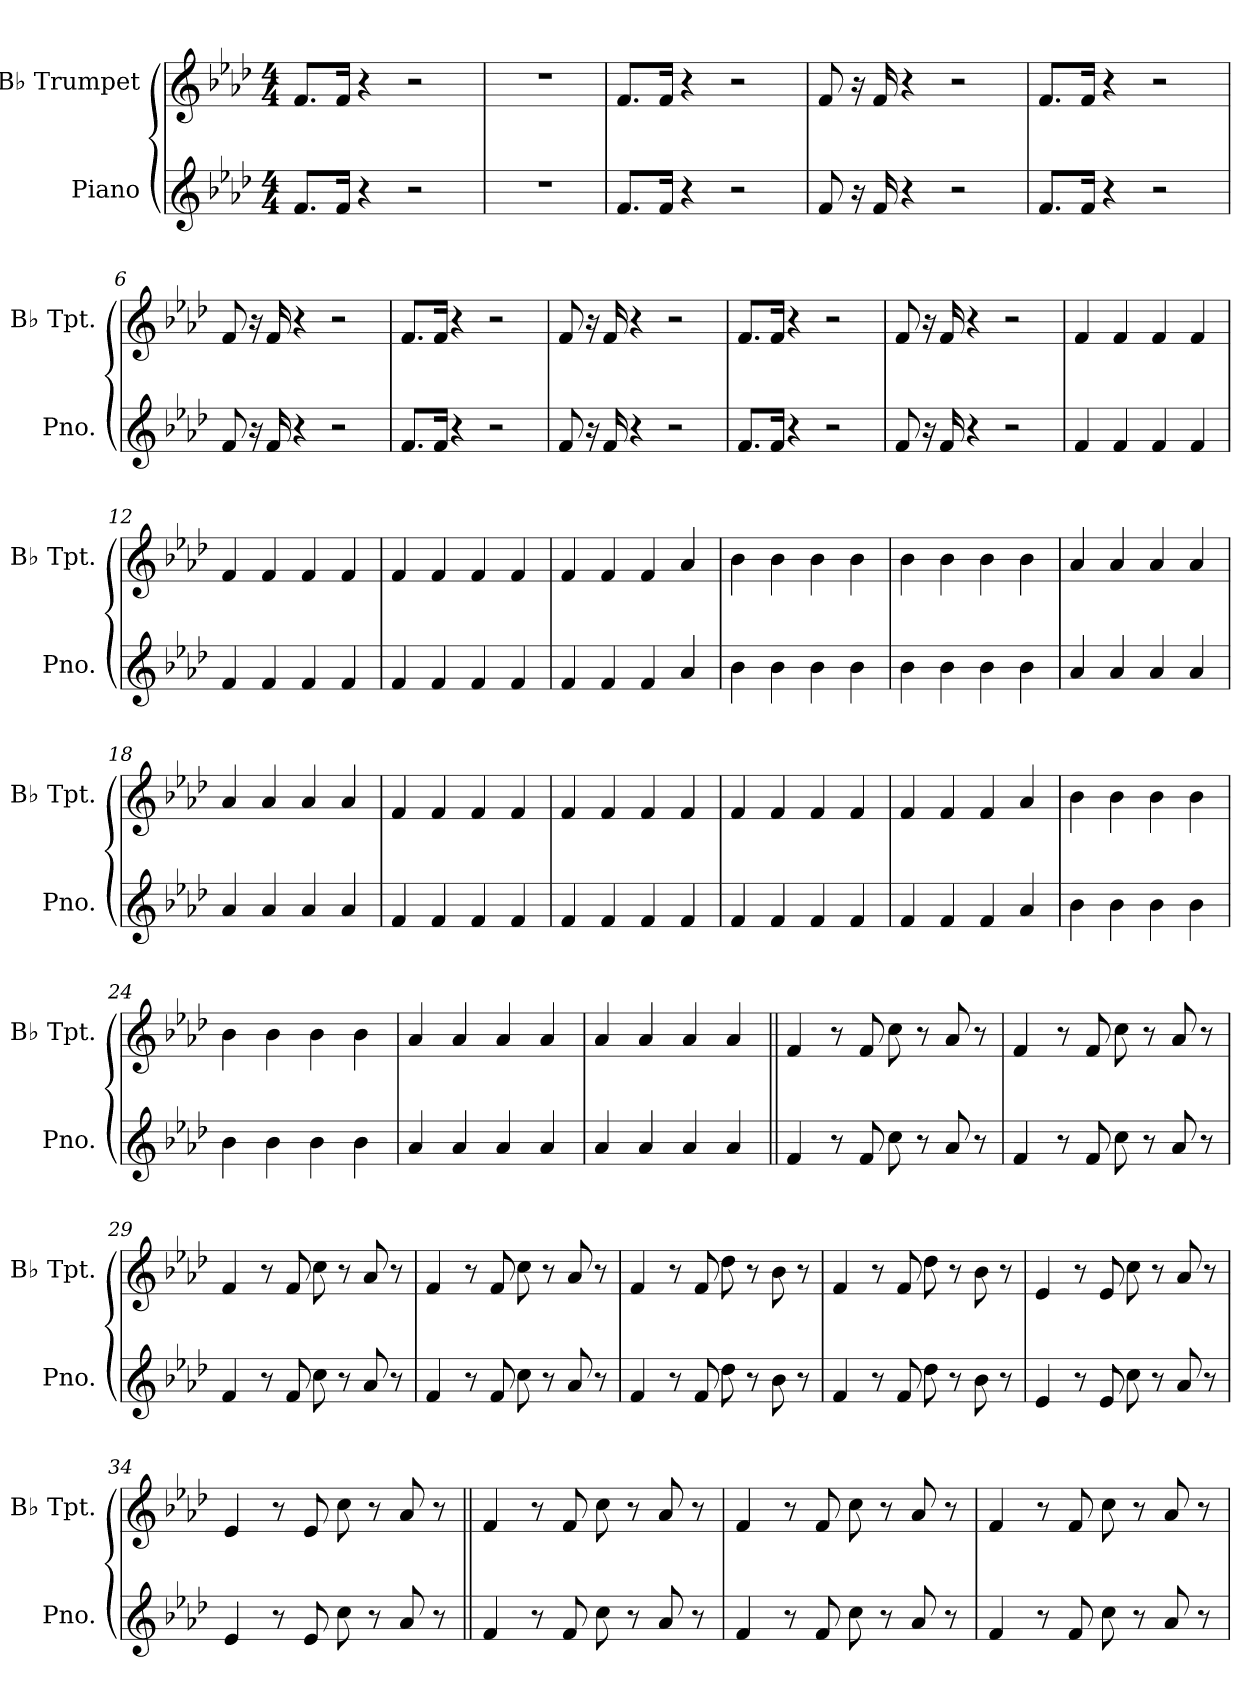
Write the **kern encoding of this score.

**kern	**kern
*part2	*part1
*staff2	*staff1
*I"Piano	*I"B♭ Trumpet
*I'Pno.	*I'B♭ Tpt.
*clefG2	*clefG2
*k[b-e-a-d-]	*k[b-e-a-d-]
*M4/4	*M4/4
=1	=1
8.fL	8.f!L
16fJk	16f!Jk
4r	4r
2r	2r
=2	=2
1r	1r
=3	=3
8.fL	8.f!L
16fJk	16f!Jk
4r	4r
2r	2r
=4	=4
8f	8f!
16r	16r
16f	16f!
4r	4r
2r	2r
=5	=5
8.fL	8.f!L
16fJk	16f!Jk
4r	4r
2r	2r
=6	=6
8f	8f!
16r	16r
16f	16f!
4r	4r
2r	2r
=7	=7
8.fL	8.f!L
16fJk	16f!Jk
4r	4r
2r	2r
=8	=8
8f	8f!
16r	16r
16f	16f!
4r	4r
2r	2r
=9	=9
8.fL	8.f!L
16fJk	16f!Jk
4r	4r
2r	2r
=10	=10
8f	8f!
16r	16r
16f	16f!
4r	4r
2r	2r
=11	=11
4f	4f!
4f	4f!
4f	4f!
4f	4f!
=12	=12
4f	4f!
4f	4f!
4f	4f!
4f	4f!
=13	=13
4f	4f!
4f	4f!
4f	4f!
4f	4f!
=14	=14
4f	4f!
4f	4f!
4f	4f!
4a-	4a-!
=15	=15
4b-	4b-!
4b-	4b-!
4b-	4b-!
4b-	4b-!
=16	=16
4b-	4b-!
4b-	4b-!
4b-	4b-!
4b-	4b-!
=17	=17
4a-	4a-!
4a-	4a-!
4a-	4a-!
4a-	4a-!
=18	=18
4a-	4a-!
4a-	4a-!
4a-	4a-!
4a-	4a-!
=19	=19
4f	4f!
4f	4f!
4f	4f!
4f	4f!
=20	=20
4f	4f!
4f	4f!
4f	4f!
4f	4f!
=21	=21
4f	4f!
4f	4f!
4f	4f!
4f	4f!
=22	=22
4f	4f!
4f	4f!
4f	4f!
4a-	4a-!
=23	=23
4b-	4b-!
4b-	4b-!
4b-	4b-!
4b-	4b-!
=24	=24
4b-	4b-!
4b-	4b-!
4b-	4b-!
4b-	4b-!
=25	=25
4a-	4a-!
4a-	4a-!
4a-	4a-!
4a-	4a-!
=26	=26
4a-	4a-!
4a-	4a-!
4a-	4a-!
4a-	4a-!
=27||	=27||
4f	4f!
8r	8r
8f	8f!
8cc	8cc!
8r	8r
8a-	8a-!
8r	8r
=28	=28
4f	4f!
8r	8r
8f	8f!
8cc	8cc!
8r	8r
8a-	8a-!
8r	8r
=29	=29
4f	4f!
8r	8r
8f	8f!
8cc	8cc!
8r	8r
8a-	8a-!
8r	8r
=30	=30
4f	4f!
8r	8r
8f	8f!
8cc	8cc!
8r	8r
8a-	8a-!
8r	8r
=31	=31
4f	4f!
8r	8r
8f	8f!
8dd-	8dd-!
8r	8r
8b-	8b-!
8r	8r
=32	=32
4f	4f!
8r	8r
8f	8f!
8dd-	8dd-!
8r	8r
8b-	8b-!
8r	8r
=33	=33
4e-	4e-!
8r	8r
8e-	8e-!
8cc	8cc!
8r	8r
8a-	8a-!
8r	8r
=34	=34
4e-	4e-!
8r	8r
8e-	8e-!
8cc	8cc!
8r	8r
8a-	8a-!
8r	8r
=35||	=35||
4f	4f!
8r	8r
8f	8f!
8cc	8cc!
8r	8r
8a-	8a-!
8r	8r
=36	=36
4f	4f!
8r	8r
8f	8f!
8cc	8cc!
8r	8r
8a-	8a-!
8r	8r
=37	=37
4f	4f!
8r	8r
8f	8f!
8cc	8cc!
8r	8r
8a-	8a-!
8r	8r
=	=
*-	*-
